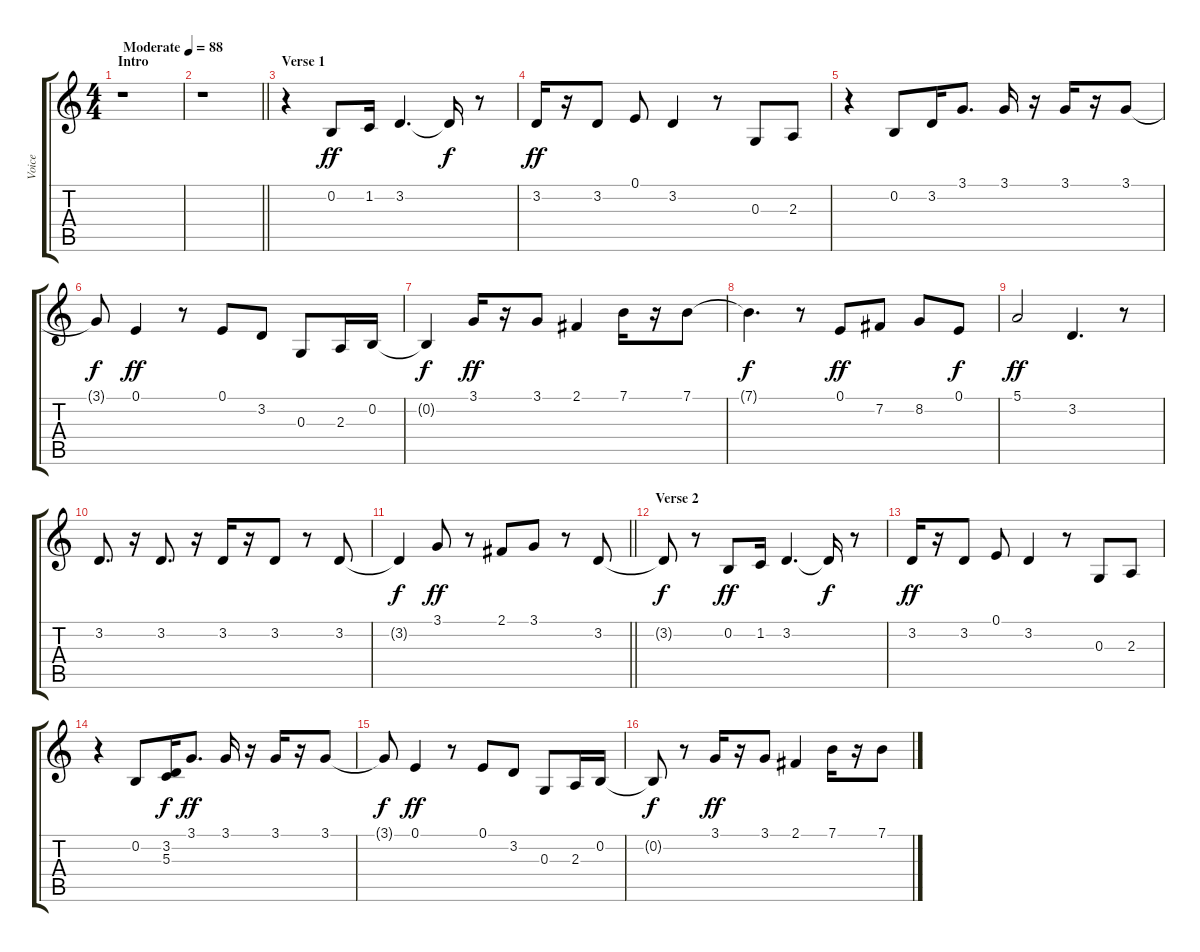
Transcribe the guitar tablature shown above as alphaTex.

\track ("Voice" "Voice") {instrument electricgrandpiano}
\staff {score tabs}
\tuning (E4 B3 G3 D3 A2 E2) {hide}
\ts (4 4)
\section ("" "Intro")
\tempo (88 "Moderate")
\clef g2
\ks c
r.1{dy ff instrument electricgrandpiano} |
\barLineRight lightlight
r.1 |
\section ("" "Verse 1")
r.4 0.2.8 1.2.16 3.2.4{d} 3.2{t}.16{dy f} r.8 |
3.2.16{dy ff} r.16 3.2.8 0.1.8 3.2.4 r.8 0.3.8 2.3.8 |
r.4 0.2.8 3.2.16 3.1.8{d} 3.1.16 r.16 3.1.16 r.16 3.1.8 |
3.1{t}.8{dy f} 0.1.4{dy ff} r.8 0.1.8 3.2.8 0.3.8 2.3.16 0.2.16 |
0.2{t}.4{dy f} 3.1.16{dy ff} r.16 3.1.8 2.1.4 7.1.16 r.16 7.1.8 |
7.1{t}.4{d dy f} r.8 0.1.8{dy ff} 7.2.8 8.2.8 0.1.8{dy f} |
5.1.2{dy ff} 3.2.4{d} r.8 |
3.2.8{d} r.16 3.2.8{d} r.16 3.2.16 r.16 3.2.8 r.8 3.2.8 |
\barLineRight lightlight
3.2{t}.4{dy f} 3.1.8{dy ff} r.8 2.1.8 3.1.8 r.8 3.2.8 |
\section ("" "Verse 2")
3.2{t}.8{dy f} r.8 0.2.8{dy ff} 1.2.16 3.2.4{d} 3.2{t}.16{dy f} r.8 |
3.2.16{dy ff} r.16 3.2.8 0.1.8 3.2.4 r.8 0.3.8 2.3.8 |
r.4 0.2.8 (3.2 5.3).16{dy f} 3.1.8{d dy ff} 3.1.16 r.16 3.1.16 r.16 3.1.8 |
3.1{t}.8{dy f} 0.1.4{dy ff} r.8 0.1.8 3.2.8 0.3.8 2.3.16 0.2.16 |
0.2{t}.8{dy f} r.8 3.1.16{dy ff} r.16 3.1.8 2.1.4 7.1.16 r.16 7.1.8
